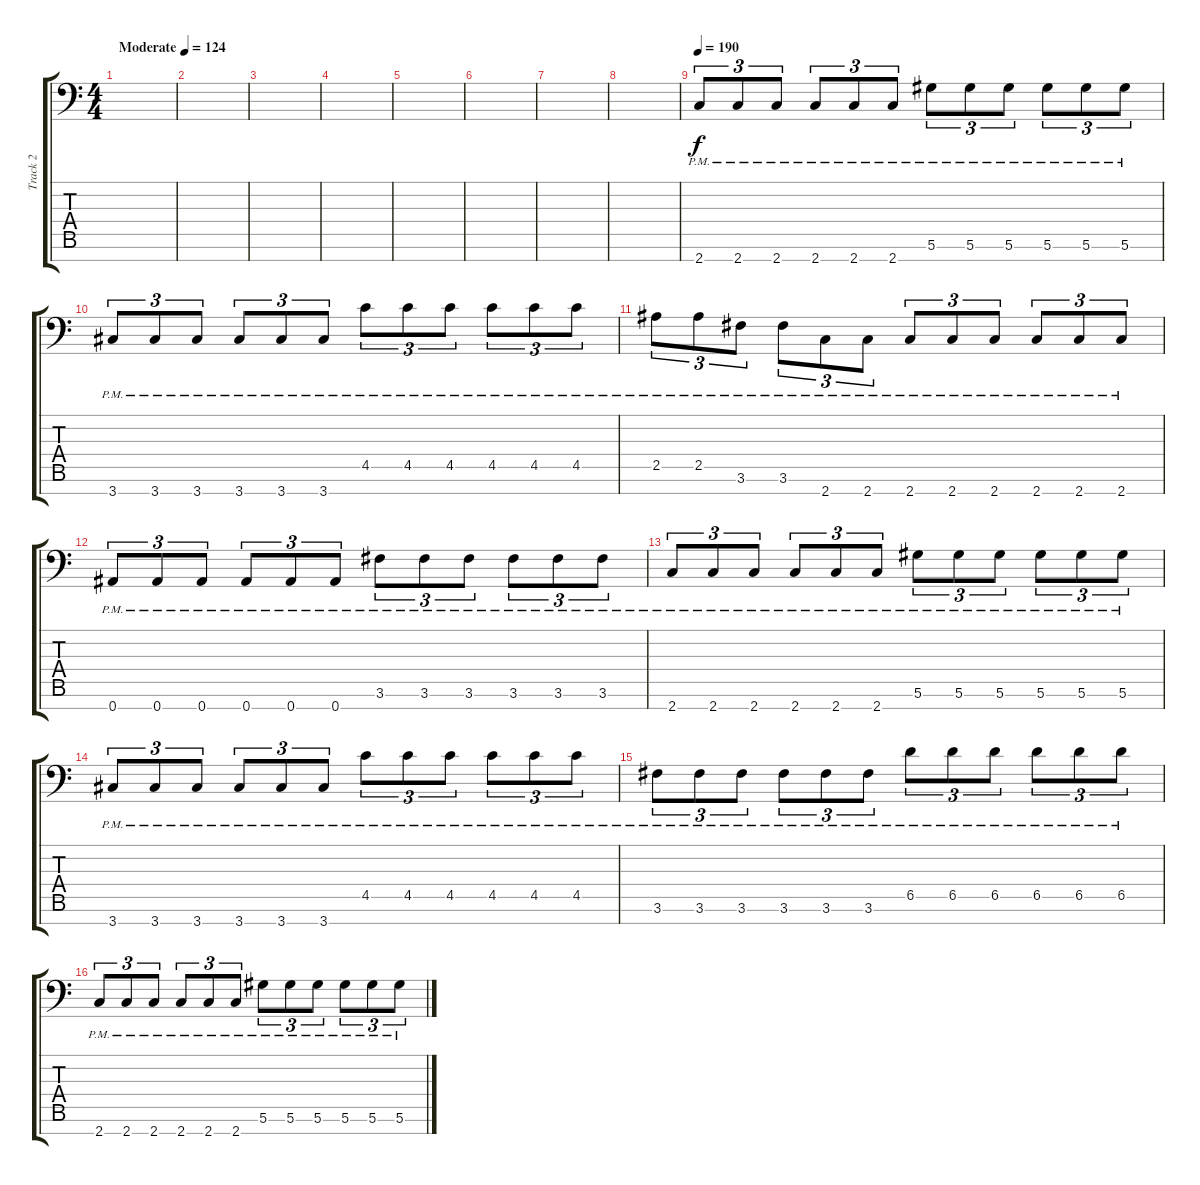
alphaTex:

\track ("Track 2" "Track 2") {instrument distortionguitar}
\staff {score tabs}
\tuning (Eb4 Bb3 Gb3 Db3 Ab2 Eb2 Bb1) {hide}
\ts (4 4)
\tempo (124 "Moderate")
\tempo 190
\tempo (124 "Moderate")
\clef f4
\ks c
|
|
|
|
|
|
|
|
\tempo 190
2.7{pm}.8{tu (3 2) volume 2} 2.7{pm}.8{tu (3 2) volume 13} 2.7{pm}.8{tu (3 2)} 2.7{pm}.8{tu (3 2)} 2.7{pm}.8{tu (3 2)} 2.7{pm}.8{tu (3 2)} 5.6{pm}.8{tu (3 2)} 5.6{pm}.8{tu (3 2)} 5.6{pm}.8{tu (3 2)} 5.6{pm}.8{tu (3 2)} 5.6{pm}.8{tu (3 2)} 5.6{pm}.8{tu (3 2)} |
3.7{pm}.8{tu (3 2)} 3.7{pm}.8{tu (3 2)} 3.7{pm}.8{tu (3 2)} 3.7{pm}.8{tu (3 2)} 3.7{pm}.8{tu (3 2)} 3.7{pm}.8{tu (3 2)} 4.5{pm}.8{tu (3 2)} 4.5{pm}.8{tu (3 2)} 4.5{pm}.8{tu (3 2)} 4.5{pm}.8{tu (3 2)} 4.5{pm}.8{tu (3 2)} 4.5{pm}.8{tu (3 2)} |
2.5{pm}.8{tu (3 2)} 2.5{pm}.8{tu (3 2)} 3.6{pm}.8{tu (3 2)} 3.6{pm}.8{tu (3 2)} 2.7{pm}.8{tu (3 2)} 2.7{pm}.8{tu (3 2)} 2.7{pm}.8{tu (3 2)} 2.7{pm}.8{tu (3 2)} 2.7{pm}.8{tu (3 2)} 2.7{pm}.8{tu (3 2)} 2.7{pm}.8{tu (3 2)} 2.7{pm}.8{tu (3 2)} |
0.7{pm}.8{tu (3 2)} 0.7{pm}.8{tu (3 2)} 0.7{pm}.8{tu (3 2)} 0.7{pm}.8{tu (3 2)} 0.7{pm}.8{tu (3 2)} 0.7{pm}.8{tu (3 2)} 3.6{pm}.8{tu (3 2)} 3.6{pm}.8{tu (3 2)} 3.6{pm}.8{tu (3 2)} 3.6{pm}.8{tu (3 2)} 3.6{pm}.8{tu (3 2)} 3.6{pm}.8{tu (3 2)} |
2.7{pm}.8{tu (3 2)} 2.7{pm}.8{tu (3 2)} 2.7{pm}.8{tu (3 2)} 2.7{pm}.8{tu (3 2)} 2.7{pm}.8{tu (3 2)} 2.7{pm}.8{tu (3 2)} 5.6{pm}.8{tu (3 2)} 5.6{pm}.8{tu (3 2)} 5.6{pm}.8{tu (3 2)} 5.6{pm}.8{tu (3 2)} 5.6{pm}.8{tu (3 2)} 5.6{pm}.8{tu (3 2)} |
3.7{pm}.8{tu (3 2)} 3.7{pm}.8{tu (3 2)} 3.7{pm}.8{tu (3 2)} 3.7{pm}.8{tu (3 2)} 3.7{pm}.8{tu (3 2)} 3.7{pm}.8{tu (3 2)} 4.5{pm}.8{tu (3 2)} 4.5{pm}.8{tu (3 2)} 4.5{pm}.8{tu (3 2)} 4.5{pm}.8{tu (3 2)} 4.5{pm}.8{tu (3 2)} 4.5{pm}.8{tu (3 2)} |
3.6{pm}.8{tu (3 2)} 3.6{pm}.8{tu (3 2)} 3.6{pm}.8{tu (3 2)} 3.6{pm}.8{tu (3 2)} 3.6{pm}.8{tu (3 2)} 3.6{pm}.8{tu (3 2)} 6.5{pm}.8{tu (3 2)} 6.5{pm}.8{tu (3 2)} 6.5{pm}.8{tu (3 2)} 6.5{pm}.8{tu (3 2)} 6.5{pm}.8{tu (3 2)} 6.5{pm}.8{tu (3 2)} |
2.7{pm}.8{tu (3 2)} 2.7{pm}.8{tu (3 2) volume 13} 2.7{pm}.8{tu (3 2)} 2.7{pm}.8{tu (3 2)} 2.7{pm}.8{tu (3 2)} 2.7{pm}.8{tu (3 2)} 5.6{pm}.8{tu (3 2)} 5.6{pm}.8{tu (3 2)} 5.6{pm}.8{tu (3 2)} 5.6{pm}.8{tu (3 2)} 5.6{pm}.8{tu (3 2)} 5.6{pm}.8{tu (3 2)}
